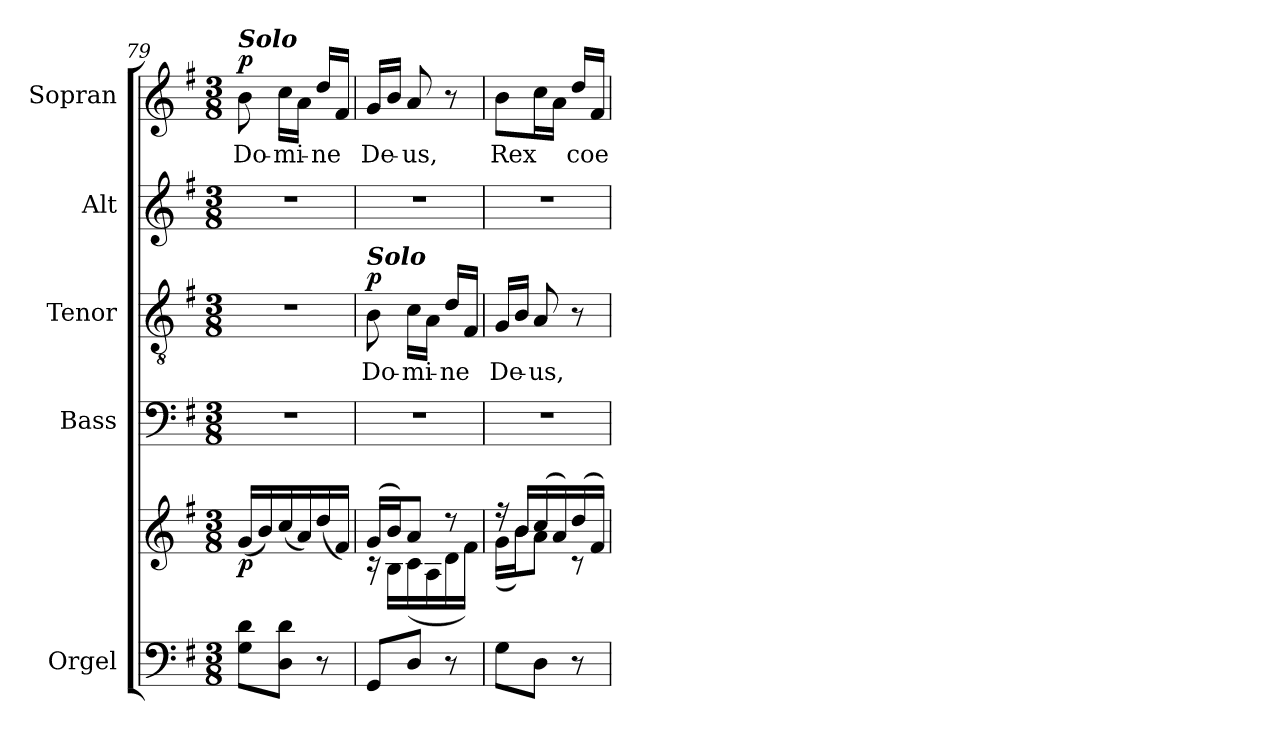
**kern	**kern	**dynam	**kern	**kern	**text	**dynam	**kern	**kern	**text	**dynam
*part5	*part5	*part5	*part4	*part3	*part3	*part3	*part2	*part1	*part1	*part1
*staff6	*staff5	*staff5/6	*staff4	*staff3	*staff3	*staff3	*staff2	*staff1	*staff1	*staff1
*I"Orgel	*	*	*I"Bass	*I"Tenor	*	*	*I"Alt	*I"Sopran	*	*
*I'Org.	*	*	*I'B.	*I'T.	*	*	*I'A.	*I'S.	*	*
*clefF4	*clefG2	*	*clefF4	*clefGv2	*	*	*clefG2	*clefG2	*	*
*k[f#]	*k[f#]	*	*k[f#]	*k[f#]	*	*	*k[f#]	*k[f#]	*	*
*G:	*G:	*	*G:	*G:	*	*	*G:	*G:	*	*
*M3/8	*M3/8	*	*M3/8	*M3/8	*	*	*M3/8	*M3/8	*	*
=79	=79	=79	=79	=79	=79	=79	=79	=79	=79	=79
!	!	!	!	!	!	!	!	!LO:TX:a:Bi:t=Solo	!	!
!	!	!LO:DY:b	!	!	!	!	!	!	!LO:LY:b	!LO:DY:a
8G\ 8d\L	(<16g/LL	p	4.r	4.r	.	.	4.r	8b\	Do-	p
.	16b/)	.	.	.	.	.	.	.	.	.
!	!	!	!	!	!	!	!	!	!LO:LY:b	!
8D\ 8d\J	(<16cc/	.	.	.	.	.	.	16cc\LL	-mi-	.
.	16a/)	.	.	.	.	.	.	16a\JJ	.	.
!	!	!	!	!	!	!	!	!	!LO:LY:b	!
8r	(<16dd/	.	.	.	.	.	.	16dd/LL	-ne	.
.	16f#/JJ)	.	.	.	.	.	.	16f#/JJ	.	.
=80	=80	=80	=80	=80	=80	=80	=80	=80	=80	=80
*	*^	*	*	*	*	*	*	*	*	*
!	!	!	!	!	!LO:TX:a:Bi:t=Solo	!	!	!	!	!	!
!	!	!	!	!	!	!LO:LY:b	!LO:DY:a	!	!	!LO:LY:b	!
8GG/L	(>16g/LL	16rc	.	4.r	8B\	Do-	p	4.r	16g/LL	De-	.
.	16b/J)	16B\LL	.	.	.	.	.	.	16b/JJ	.	.
!	!	!	!	!	!	!LO:LY:b	!	!	!	!LO:LY:b	!
8D/J	8a/J	(<16c\	.	.	16c\LL	-mi-	.	.	8a/	-us,	.
.	.	16A\	.	.	16A\JJ	.	.	.	.	.	.
!	!	!	!	!	!	!LO:LY:b	!	!	!	!	!
8r	8r	16d\	.	.	16d/LL	-ne	.	.	8r	.	.
.	.	16f#\JJ)	.	.	16F#/JJ	.	.	.	.	.	.
!!LO:LB:g=z
=81	=81	=81	=81	=81	=81	=81	=81	=81	=81	=81	=81
!	!	!	!	!	!	!LO:LY:b	!	!	!	!LO:LY:b	!
8G\L	16rff	(<16g\LL	.	4.r	16G/LL	De-	.	4.r	8b\L	Rex	.
.	16b/LL	16b\J)	.	.	16B/JJ	.	.	.	.	.	.
!	!	!	!	!	!	!LO:LY:b	!	!	!	!	!
8D\J	(>16cc/	8a\J	.	.	8A/	-us,	.	.	16cc\L	.	.
.	16a/)	.	.	.	.	.	.	.	16a\JJ	.	.
!	!	!	!	!	!	!	!	!	!	!LO:LY:b	!
8r	(>16dd/	8rc	.	.	8r	.	.	.	16dd/LL	coe-	.
.	16f#/JJ)	.	.	.	.	.	.	.	16f#/JJ	.	.
*	*v	*v	*	*	*	*	*	*	*	*	*
=	=	=	=	=	=	=	=	=	=	=
*-	*-	*-	*-	*-	*-	*-	*-	*-	*-	*-
